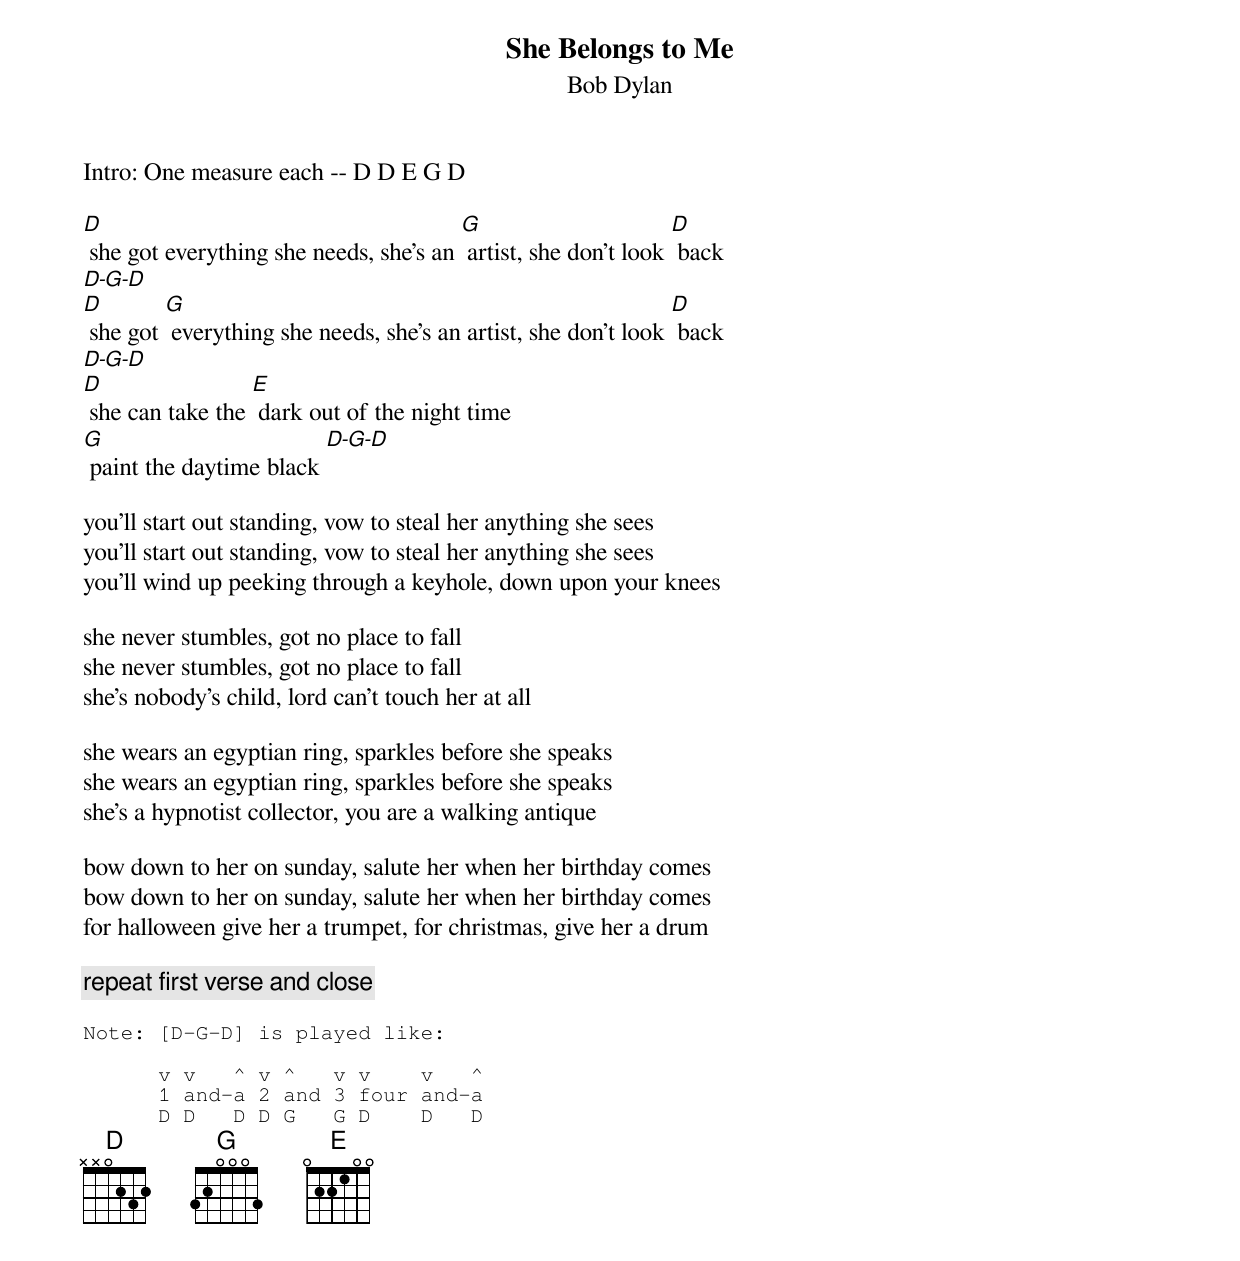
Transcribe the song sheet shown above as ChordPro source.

{t:She Belongs to Me}
{st:Bob Dylan}

Intro: One measure each -- D D E G D

[D] she got everything she needs, she's an [G] artist, she don't look [D] back
[D-G-D]
[D] she got [G] everything she needs, she's an artist, she don't look [D] back
[D-G-D]
[D] she can take the [E] dark out of the night time
[G] paint the daytime black [D-G-D]

you'll start out standing, vow to steal her anything she sees
you'll start out standing, vow to steal her anything she sees
you'll wind up peeking through a keyhole, down upon your knees

she never stumbles, got no place to fall
she never stumbles, got no place to fall
she's nobody's child, lord can't touch her at all

she wears an egyptian ring, sparkles before she speaks
she wears an egyptian ring, sparkles before she speaks
she's a hypnotist collector, you are a walking antique

bow down to her on sunday, salute her when her birthday comes
bow down to her on sunday, salute her when her birthday comes
for halloween give her a trumpet, for christmas, give her a drum

{c:repeat first verse and close}

{sot}
Note: [D-G-D] is played like:

      v v   ^ v ^   v v    v   ^
      1 and-a 2 and 3 four and-a
      D D   D D G   G D    D   D
{eot}
